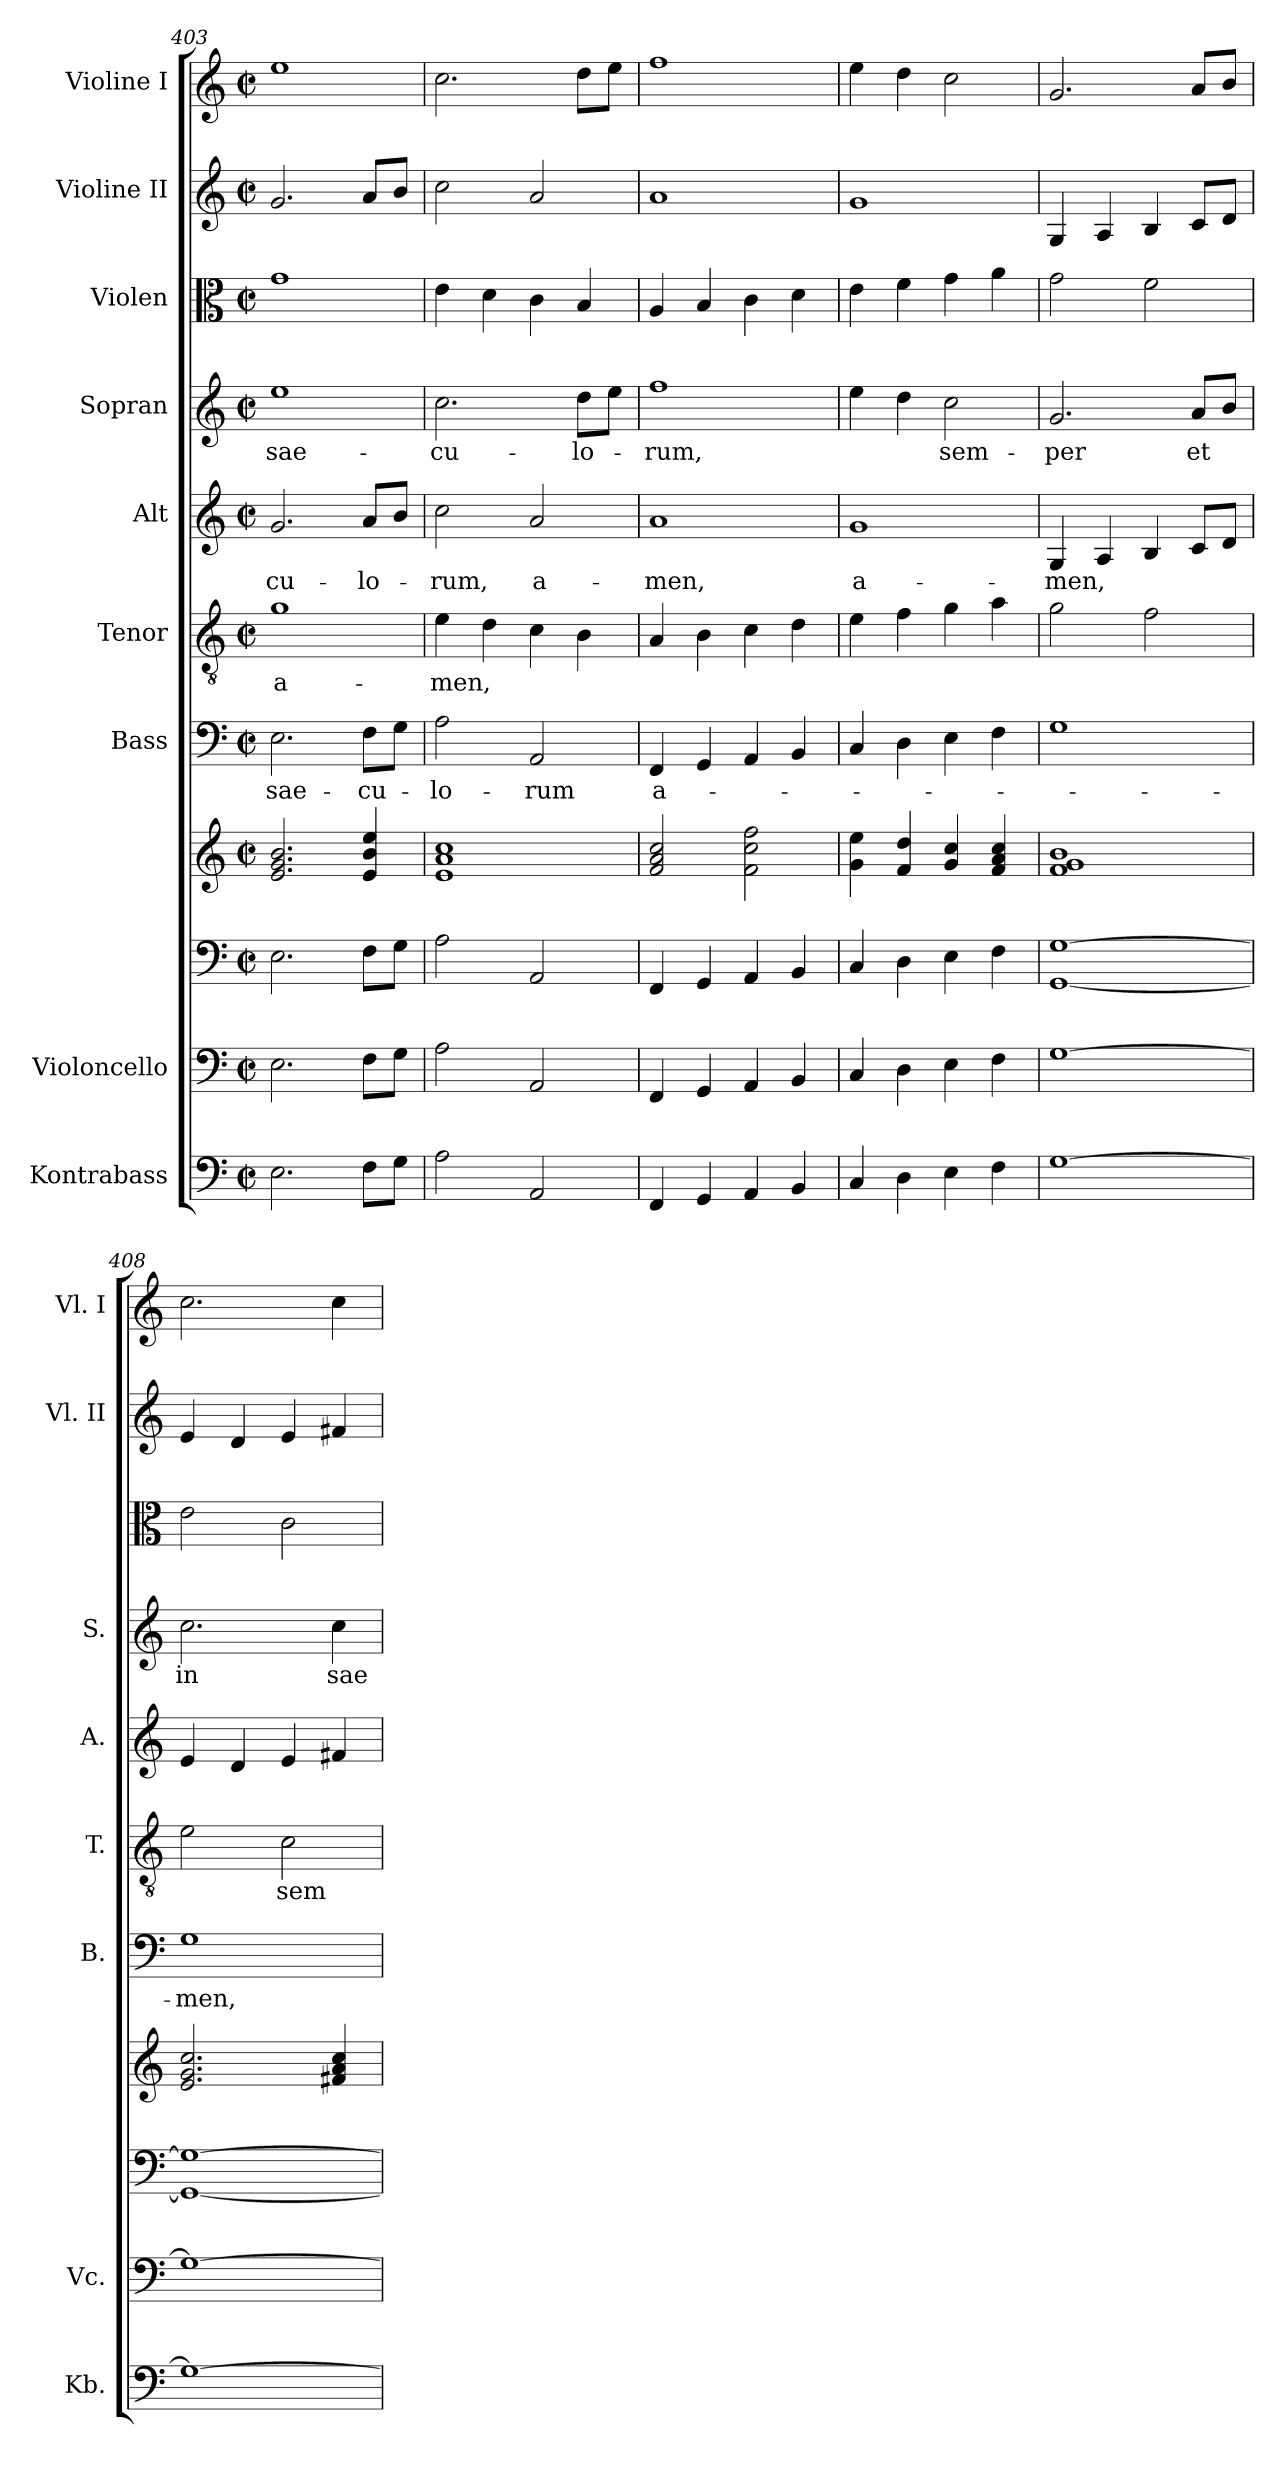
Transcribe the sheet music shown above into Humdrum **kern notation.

**kern	**kern	**kern	**kern	**kern	**text	**kern	**text	**kern	**text	**kern	**text	**kern	**kern	**kern
*part10	*part9	*part8	*part8	*part7	*part7	*part6	*part6	*part5	*part5	*part4	*part4	*part3	*part2	*part1
*staff11	*staff10	*staff9	*staff8	*staff7	*staff7	*staff6	*staff6	*staff5	*staff5	*staff4	*staff4	*staff3	*staff2	*staff1
*I"Kontrabass	*I"Violoncello	*	*	*I"Bass	*	*I"Tenor	*	*I"Alt	*	*I"Sopran	*	*I"Violen	*I"Violine II	*I"Violine I
*I'Kb.	*I'Vc.	*	*	*I'B.	*	*I'T.	*	*I'A.	*	*I'S.	*	*	*I'Vl. II	*I'Vl. I
*clefF4	*clefF4	*clefF4	*clefG2	*clefF4	*	*clefGv2	*	*clefG2	*	*clefG2	*	*clefC3	*clefG2	*clefG2
*ITrd7c12	*	*	*	*	*	*	*	*	*	*	*	*	*	*
*k[]	*k[]	*k[]	*k[]	*k[]	*	*k[]	*	*k[]	*	*k[]	*	*k[]	*k[]	*k[]
*C:	*C:	*C:	*C:	*C:	*	*C:	*	*C:	*	*C:	*	*C:	*C:	*C:
*M2/2	*M2/2	*M2/2	*M2/2	*M2/2	*	*M2/2	*	*M2/2	*	*M2/2	*	*M2/2	*M2/2	*M2/2
*met(c|)	*met(c|)	*met(c|)	*met(c|)	*met(c|)	*	*met(c|)	*	*met(c|)	*	*met(c|)	*	*met(c|)	*met(c|)	*met(c|)
=403	=403	=403	=403	=403	=403	=403	=403	=403	=403	=403	=403	=403	=403	=403
!	!	!	!	!	!LO:LY:b	!	!LO:LY:b	!	!LO:LY:b	!	!LO:LY:b	!	!	!
2.EE\	2.E\	2.E\	2.e/ 2.g/ 2.b/	2.E\	sae-	1g	a-	2.g/	-cu-	1ee	sae-	1g	2.g/	1ee
!	!	!	!	!	!LO:LY:b	!	!	!	!LO:LY:b	!	!	!	!	!
8FF\L	8F\L	8F\L	4e/ 4b/ 4ee/	8F\L	-cu-	.	.	8a/L	-lo-	.	.	.	8a/L	.
8GG\J	8G\J	8G\J	.	8G\J	.	.	.	8b/J	.	.	.	.	8b/J	.
=404	=404	=404	=404	=404	=404	=404	=404	=404	=404	=404	=404	=404	=404	=404
!	!	!	!	!	!LO:LY:b	!	!LO:LY:b	!	!LO:LY:b	!	!LO:LY:b	!	!	!
2AA\	2A\	2A\	1e 1a 1cc	2A\	-lo-	4e\	-men,	2cc\	-rum,	2.cc\	-cu-	4e\	2cc\	2.cc\
.	.	.	.	.	.	4d\	.	.	.	.	.	4d\	.	.
!	!	!	!	!	!LO:LY:b	!	!	!	!LO:LY:b	!	!	!	!	!
2AAA/	2AA/	2AA/	.	2AA/	-rum	4c\	.	2a/	a-	.	.	4c\	2a/	.
!	!	!	!	!	!	!	!	!	!	!	!LO:LY:b	!	!	!
.	.	.	.	.	.	4B\	.	.	.	8dd\L	-lo-	4B/	.	8dd\L
.	.	.	.	.	.	.	.	.	.	8ee\J	.	.	.	8ee\J
=405	=405	=405	=405	=405	=405	=405	=405	=405	=405	=405	=405	=405	=405	=405
!	!	!	!	!	!LO:LY:b	!	!	!	!LO:LY:b	!	!LO:LY:b	!	!	!
4FFF/	4FF/	4FF/	2f/ 2a/ 2cc/	4FF/	a-	4A/	.	1a	-men,	1ff	-rum,	4A/	1a	1ff
4GGG/	4GG/	4GG/	.	4GG/	.	4B\	.	.	.	.	.	4B/	.	.
4AAA/	4AA/	4AA/	2f\ 2cc\ 2ff\	4AA/	.	4c\	.	.	.	.	.	4c\	.	.
4BBB/	4BB/	4BB/	.	4BB/	.	4d\	.	.	.	.	.	4d\	.	.
=406	=406	=406	=406	=406	=406	=406	=406	=406	=406	=406	=406	=406	=406	=406
!	!	!	!	!	!	!	!	!	!LO:LY:b	!	!	!	!	!
4CC/	4C/	4C/	4g\ 4ee\	4C/	.	4e\	.	1g	a-	4ee\	.	4e\	1g	4ee\
4DD\	4D\	4D\	4f/ 4dd/	4D\	.	4f\	.	.	.	4dd\	.	4f\	.	4dd\
!	!	!	!	!	!	!	!	!	!	!	!LO:LY:b	!	!	!
4EE\	4E\	4E\	4g/ 4cc/	4E\	.	4g\	.	.	.	2cc\	sem-	4g\	.	2cc\
4FF\	4F\	4F\	4f/ 4a/ 4cc/	4F\	.	4a\	.	.	.	.	.	4a\	.	.
=407	=407	=407	=407	=407	=407	=407	=407	=407	=407	=407	=407	=407	=407	=407
!	!	!	!	!	!	!	!	!	!LO:LY:b	!	!LO:LY:b	!	!	!
[1GG	[1G	[1GG [1G	1f 1g 1b	1G	.	2g\	.	4G/	-men,	2.g/	-per	2g\	4G/	2.g/
.	.	.	.	.	.	.	.	4A/	.	.	.	.	4A/	.
.	.	.	.	.	.	2f\	.	4B/	.	.	.	2f\	4B/	.
!	!	!	!	!	!	!	!	!	!	!	!LO:LY:b	!	!	!
.	.	.	.	.	.	.	.	8c/L	.	8a/L	et	.	8c/L	8a/L
.	.	.	.	.	.	.	.	8d/J	.	8b/J	.	.	8d/J	8b/J
=408	=408	=408	=408	=408	=408	=408	=408	=408	=408	=408	=408	=408	=408	=408
!	!	!	!	!	!LO:LY:b	!	!	!	!	!	!LO:LY:b	!	!	!
1GG_	1G_	1GG_ 1G_	2.e/ 2.g/ 2.cc/	1G	-men,	2e\	.	4e/	.	2.cc\	in	2e\	4e/	2.cc\
.	.	.	.	.	.	.	.	4d/	.	.	.	.	4d/	.
!	!	!	!	!	!	!	!LO:LY:b	!	!	!	!	!	!	!
.	.	.	.	.	.	2c\	sem-	4e/	.	.	.	2c\	4e/	.
!	!	!	!	!	!	!	!	!	!	!	!LO:LY:b	!	!	!
.	.	.	4f#X/ 4a/ 4cc/	.	.	.	.	4f#X/	.	4cc\	sae-	.	4f#X/	4cc\
=	=	=	=	=	=	=	=	=	=	=	=	=	=	=
*-	*-	*-	*-	*-	*-	*-	*-	*-	*-	*-	*-	*-	*-	*-
